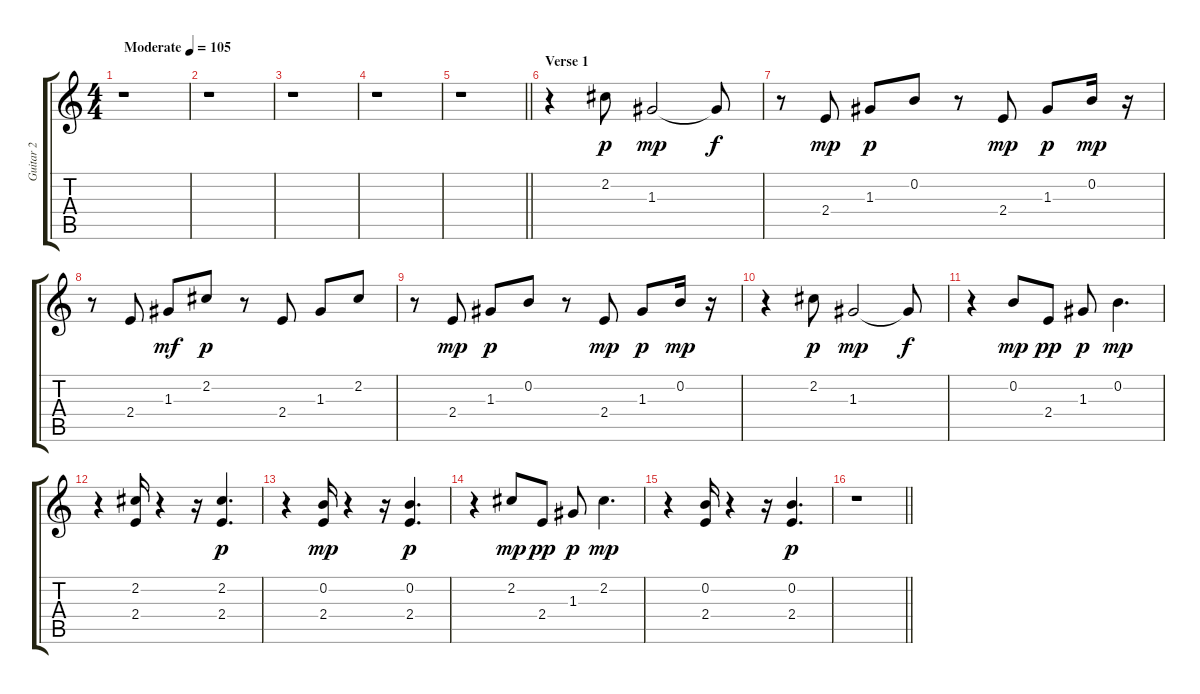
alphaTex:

\track ("Guitar 2" "Guitar 2") {instrument electricguitarmuted}
\staff {score tabs}
\tuning (E4 B3 G3 D3 A2 E2) {hide}
\ts (4 4)
\tempo (105 "Moderate")
\clef g2
\ks c
r.1{dy p instrument electricguitarmuted} |
r.1 |
r.1 |
r.1 |
\barLineRight lightlight
r.1 |
\section ("" "Verse 1")
r.4 2.2.8 1.3.2{dy mp} 1.3{t}.8{dy f} |
r.8 2.4.8{dy mp} 1.3.8{dy p} 0.2.8 r.8 2.4.8{dy mp} 1.3.8{dy p} 0.2.16{dy mp} r.16 |
r.8 2.4.8 1.3.8{dy mf} 2.2.8{dy p} r.8 2.4.8 1.3.8 2.2.8 |
r.8 2.4.8{dy mp} 1.3.8{dy p} 0.2.8 r.8 2.4.8{dy mp} 1.3.8{dy p} 0.2.16{dy mp} r.16 |
r.4 2.2.8{dy p} 1.3.2{dy mp} 1.3{t}.8{dy f} |
r.4 0.2.8{dy mp} 2.4.8{dy pp} 1.3.8{dy p} 0.2.4{d dy mp} |
r.4 (2.2 2.4).16 r.4 r.16 (2.2 2.4).4{d dy p} |
r.4 (0.2 2.4).16{dy mp} r.4 r.16 (0.2 2.4).4{d dy p} |
r.4 2.2.8{dy mp} 2.4.8{dy pp} 1.3.8{dy p} 2.2.4{d dy mp} |
r.4 (0.2 2.4).16 r.4 r.16 (0.2 2.4).4{d dy p} |
\barLineRight lightlight
r.1
